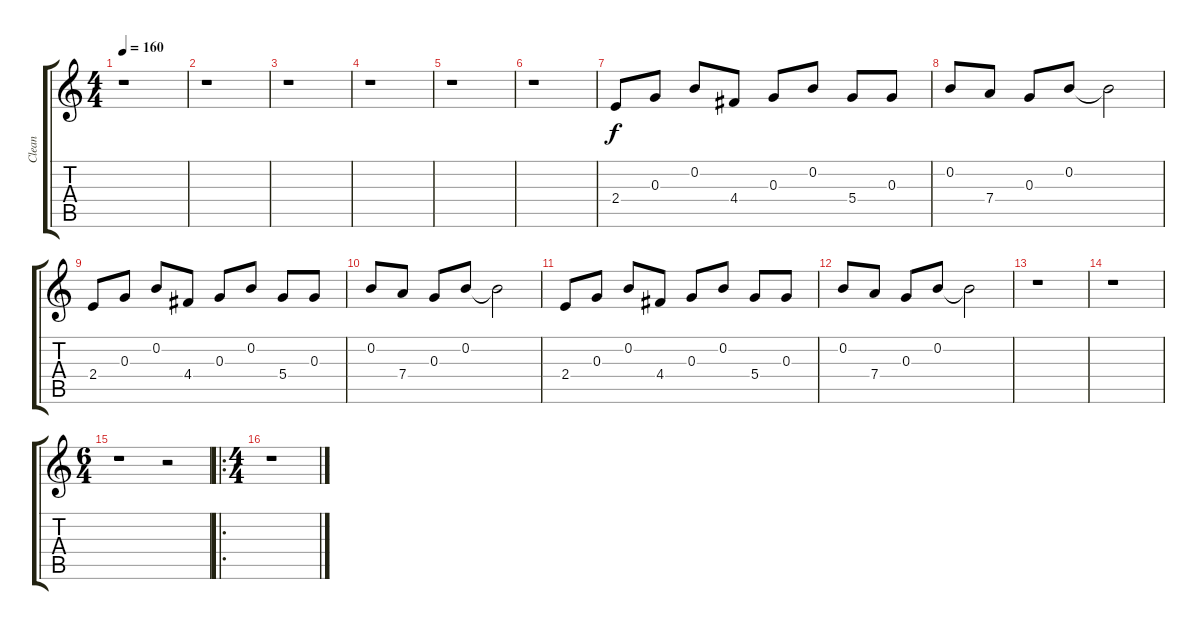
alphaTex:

\track ("Clean" "Clean") {instrument acousticguitarnylon}
\staff {score tabs}
\tuning (E4 B3 G3 D3 A2 E2) {hide}
\ts (4 4)
\tempo 160
\clef g2
\ks c
r.1{dy f} |
r.1 |
r.1 |
r.1 |
r.1 |
r.1 |
2.4.8 0.3.8 0.2.8 4.4.8 0.3.8 0.2.8 5.4.8 0.3.8 |
0.2.8 7.4.8 0.3.8 0.2.8 0.2{t}.2 |
2.4.8 0.3.8 0.2.8 4.4.8 0.3.8 0.2.8 5.4.8 0.3.8 |
0.2.8 7.4.8 0.3.8 0.2.8 0.2{t}.2 |
2.4.8 0.3.8 0.2.8 4.4.8 0.3.8 0.2.8 5.4.8 0.3.8 |
0.2.8 7.4.8 0.3.8 0.2.8 0.2{t}.2 |
r.1 |
r.1 |
\ts (6 4)
r.1 r.2 |
\ro
\ts (4 4)
r.1
